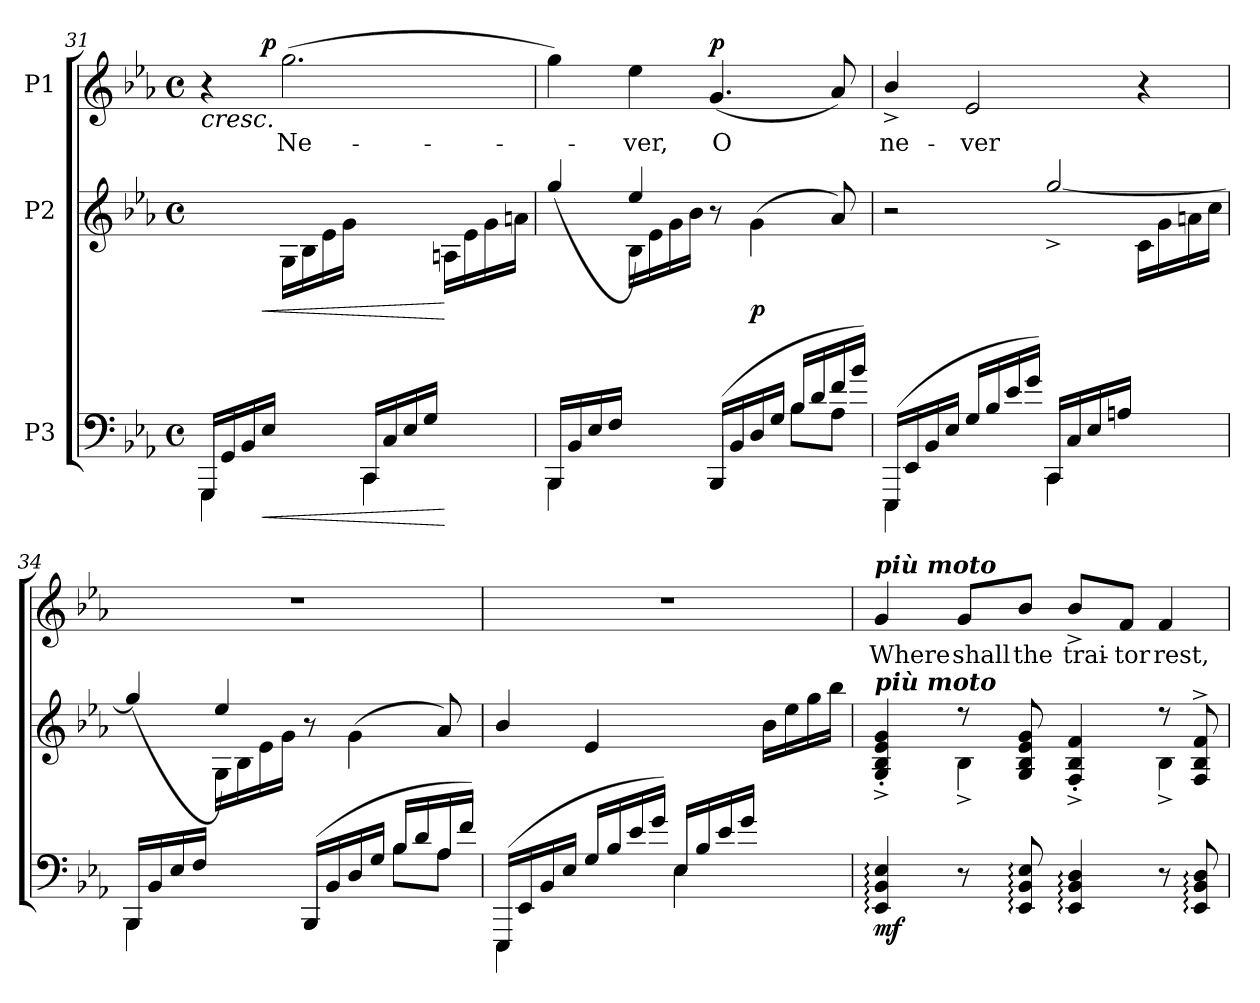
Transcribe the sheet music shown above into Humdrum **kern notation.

**kern	**dynam	**kern	**dynam	**kern	**text	**dynam
*part3	*part3	*part2	*part2	*part1	*part1	*part1
*staff3	*staff3	*staff2	*staff2	*staff1	*staff1	*staff1
*I"P3	*	*I"P2	*	*I"P1	*	*
*clefF4	*	*clefG2	*	*clefG2	*	*
*k[b-e-a-]	*	*k[b-e-a-]	*	*k[b-e-a-]	*	*
*E-:	*	*E-:	*	*E-:	*	*
*M4/4	*	*M4/4	*	*M4/4	*	*
*met(c)	*	*met(c)	*	*met(c)	*	*
=31	=31	=31	=31	=31	=31	=31
*^	*	*	*	*	*	*
!	!	!	!	!	!	!	!LO:HP:b
*	*	*	*	*	*^	*	*
(16GGGi/LL	4GGGi\	.	16ryy	.	4r	8.ryy	.	<
16GGi/	.	.	16ryy	.	.	.	.	.
16BB-i/	.	.	16ryy	.	.	.	.	.
!	!	!LO:HP:b	!	!LO:HP:b	!	!	!	!
16E-i/JJ	.	<	16ryy	<	.	2ryy	.	p
!	!	!	!	!	!	!	!LO:LY:b:color=#000000	!
16ryy	4ryy	.	16Gi\LL	.	(2.ggi\	.	Ne-	.
16ryy	.	.	16B-i\	.	.	.	.	.
16ryy	.	.	16e-i\	.	.	.	.	.
16ryy)	.	.	16gi\JJ	.	.	.	.	.
(16CCi/LL	4CCi\	.	16ryy	.	.	.	.	.
16Ci/	.	.	16ryy	.	.	.	.	.
16E-i/	.	.	16ryy	.	.	.	.	.
16Gi/JJ	.	.	16ryy	.	.	4ryy	.	.
16ryy	4ryy	[	16Ani\LL	[	.	.	.	.
16ryy	.	.	16e-i\	.	.	.	.	.
16ryy	.	.	16gi\	.	.	.	.	.
16ryy)	.	.	16ani\JJ	.	.	16ryy	.	.
*v	*v	*	*	*	*	*	*	*
.	.	.	.	.	.	.	[
*	*	*	*	*v	*v	*	*
!!LO:LB:g=z
=32	=32	=32	=32	=32	=32	=32
*^	*	*^	*	*	*	*
*	*^	*	*	*	*	*	*	*
(16BBB-i/LL	4BBB-i\	2ryy	.	16ryy	(4ggi/	.	4ggi\)	.	.
16BB-i/	.	.	.	16ryy	.	.	.	.	.
16E-i/	.	.	.	16ryy	.	.	.	.	.
16Fi/JJ	.	.	.	16ryy	.	.	.	.	.
!	!	!	!	!	!	!	!	!LO:LY:b:color=#000000	!
16ryy	4ryy	.	.	16B-i\LL	4ee-i/)	.	4ee-i\	-ver,	.
16ryy	.	.	.	16e-i\	.	.	.	.	.
16ryy	.	.	.	16gi\	.	.	.	.	.
16ryy)	.	.	.	16b-i\JJ	.	.	.	.	.
!	!	!	!	!	!	!	!	!LO:LY:b:color=#000000	!
(16BBB-i/LL	4BBB-i/	4ryy	.	2ryy	8r	.	(4.gi/	O	p
16BB-i/	.	.	.	.	.	.	.	.	.
16Di/	.	.	.	.	(4gi\	p	.	.	.
16Gi/JJ	.	.	.	.	.	.	.	.	.
16B-i/LL	4ryy	8B-i\L	.	.	.	.	.	.	.
16di/	.	.	.	.	.	.	.	.	.
16fi/	.	8A-i\J	.	.	8a-i/)	.	8a-i/)	.	.
16b-i/JJ)	.	.	.	.	.	.	.	.	.
*	*v	*v	*	*	*	*	*	*	*
=33	=33	=33	=33	=33	=33	=33	=33	=33
!	!	!	!	!	!	!	!LO:LY:b:color=#000000	!
(16EEE-i/LL	4EEE-i\	.	2r	2ryy	.	4b-^i/	ne-	.
16EE-i/	.	.	.	.	.	.	.	.
16BB-i/	.	.	.	.	.	.	.	.
16E-i/JJ	.	.	.	.	.	.	.	.
!	!	!	!	!	!	!	!LO:LY:b:color=#000000	!
16Gi/LL	4ryy	.	.	.	.	2e-i/	-ver	.
16B-i/	.	.	.	.	.	.	.	.
16e-i/	.	.	.	.	.	.	.	.
16gi/JJ)	.	.	.	.	.	.	.	.
(16CCi/LL	4CCi\	.	4ryy	[2gg^i/	.	.	.	.
16Ci/	.	.	.	.	.	.	.	.
16E-i/	.	.	.	.	.	.	.	.
16Ani/JJ	.	.	.	.	.	.	.	.
16ryy	4ryy	.	16ci\LL	.	.	4r	.	.
16ryy	.	.	16gi\	.	.	.	.	.
16ryy	.	.	16ani\	.	.	.	.	.
16ryy)	.	.	16cci\JJ	.	.	.	.	.
!!LO:LB:g=z
=34	=34	=34	=34	=34	=34	=34	=34	=34
*	*^	*	*	*^	*	*	*	*
(16BBB-i/LL	4BBB-i\	2ryy	.	16ryy	(4ggi/]	2ryy	.	1r	.	.
16BB-i/	.	.	.	16ryy	.	.	.	.	.	.
16E-i/	.	.	.	16ryy	.	.	.	.	.	.
16Fi/JJ	.	.	.	16ryy	.	.	.	.	.	.
16ryy	4ryy	.	.	16Gi\LL	4ee-i/)	.	.	.	.	.
16ryy	.	.	.	16B-i\	.	.	.	.	.	.
16ryy	.	.	.	16e-i\	.	.	.	.	.	.
16ryy)	.	.	.	16gi\JJ	.	.	.	.	.	.
(16BBB-i/LL	4BBB-i/	4ryy	.	2ryy	8r	2ryy	.	.	.	.
16BB-i/	.	.	.	.	.	.	.	.	.	.
16Di/	.	.	.	.	(4gi\	.	.	.	.	.
16Gi/JJ	.	.	.	.	.	.	.	.	.	.
16B-i/LL	4ryy	8B-i\L	.	.	.	.	.	.	.	.
16di/	.	.	.	.	.	.	.	.	.	.
16A-i/	.	8A-i\J	.	.	8a-i/)	.	.	.	.	.
16fi/JJ)	.	.	.	.	.	.	.	.	.	.
*	*v	*v	*	*	*	*	*	*	*	*
*	*	*	*	*v	*v	*	*	*	*
=35	=35	=35	=35	=35	=35	=35	=35	=35
(16EEE-i/LL	4EEE-i\	.	4b-i/	2ryy	.	1r	.	.
16EE-i/	.	.	.	.	.	.	.	.
16BB-i/	.	.	.	.	.	.	.	.
16E-i/JJ	.	.	.	.	.	.	.	.
16Gi/LL	4ryy	.	4e-i/	.	.	.	.	.
16B-i/	.	.	.	.	.	.	.	.
16e-i/	.	.	.	.	.	.	.	.
16gi/JJ)	.	.	.	.	.	.	.	.
(16E-i/LL	4E-i\	.	4ryy	2ryy	.	.	.	.
16B-i/	.	.	.	.	.	.	.	.
16e-i/	.	.	.	.	.	.	.	.
16gi/JJ	.	.	.	.	.	.	.	.
16ryy	4ryy	.	16b-i\LL	.	.	.	.	.
16ryy	.	.	16ee-i\	.	.	.	.	.
16ryy	.	.	16ggi\	.	.	.	.	.
16ryy)	.	.	16bb-i\JJ	.	.	.	.	.
*v	*v	*	*	*	*	*	*	*
!!LO:PB:g=z
=36	=36	=36	=36	=36	=36	=36	=36
!	!	!	!	!	!LO:TX:a:Bi:t=più moto	!	!
!	!	!LO:TX:a:Bi:t=più moto	!	!	!	!	!
!	!	!	!	!	!	!LO:LY:b:color=#000000	!
4EE-i/: 4BB-i: 4E-i:	mf	4Gi/'^ 4B-i'^ 4e-i'^ 4gi'^	4ryy	.	4gi/	Where	.
!	!	!	!	!	!	!LO:LY:b:color=#000000	!
8r	.	8r	4B-^i\	.	8gi/L	shall	.
!	!	!	!	!	!	!LO:LY:b:color=#000000	!
8EE-i/: 8BB-i: 8E-i:	.	8Gi/ 8B-i 8e-i 8gi	.	.	8b-i/J	the	.
!	!	!	!	!	!	!LO:LY:b:color=#000000	!
4EE-i/: 4BB-i: 4Di:	.	4Fi/'^ 4B-i'^ 4fi'^	4ryy	.	8b-^i/L	trai-	.
!	!	!	!	!	!	!LO:LY:b:color=#000000	!
.	.	.	.	.	8fi/J	-tor	.
!	!	!	!	!	!	!LO:LY:b:color=#000000	!
8r	.	8r	4B-^i\	.	4fi/	rest,	.
8EE-i/: 8BB-i: 8Di:	.	8Fi/^ 8B-i^ 8fi^	.	.	.	.	.
*	*	*v	*v	*	*	*	*
=	=	=	=	=	=	=
*-	*-	*-	*-	*-	*-	*-
